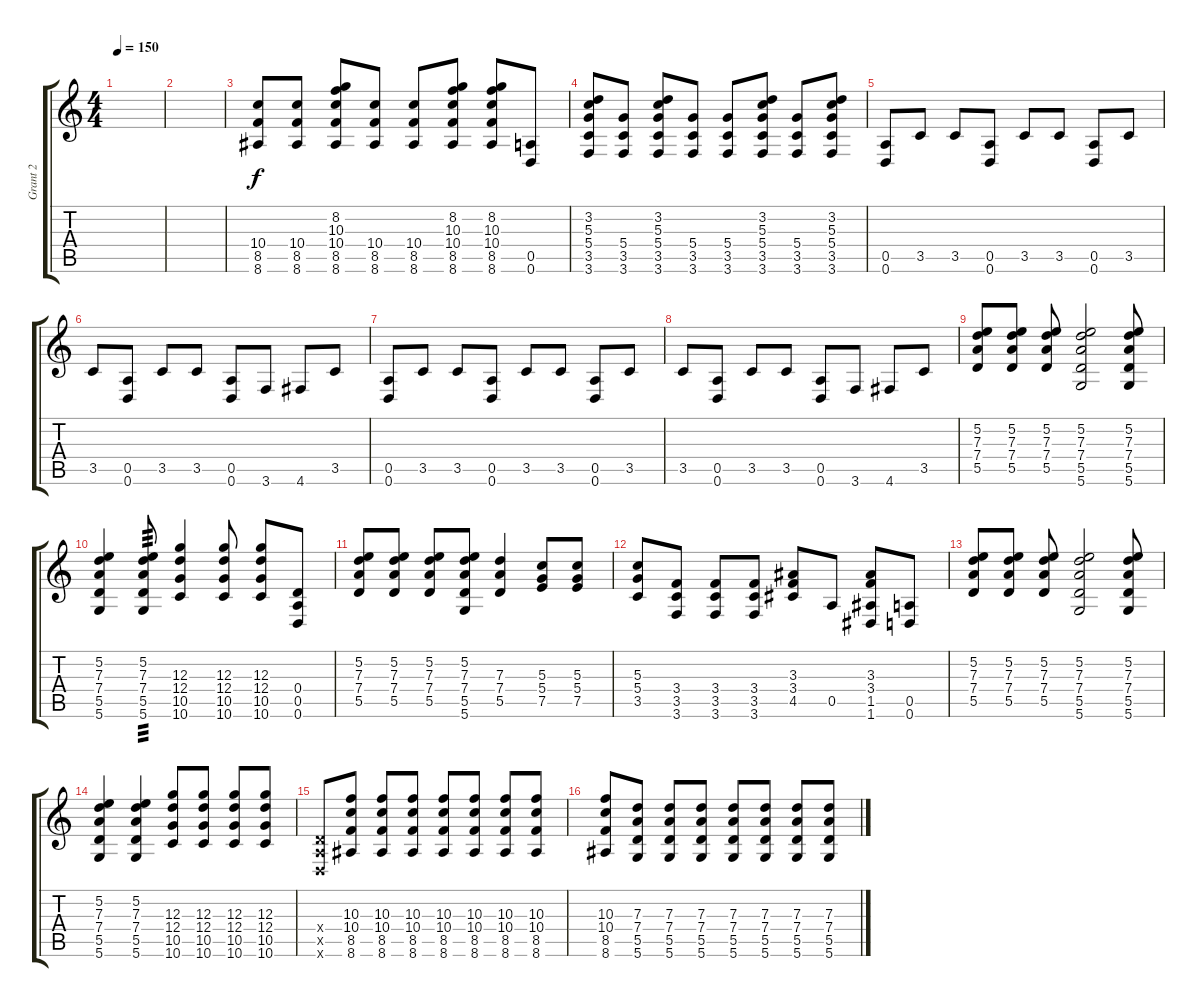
\track ("Grant 2" "Grant 2") {instrument overdrivenguitar}
\staff {score tabs}
\tuning (E4 B3 G3 D3 A2 D2) {hide}
\ts (4 4)
\tempo 150
\clef g2
\ks c
|
|
(10.4 8.5 8.6).8 (10.4 8.5 8.6).8 (8.2 10.3 10.4 8.5 8.6).8 (10.4 8.5 8.6).8 (10.4 8.5 8.6).8 (8.2 10.3 10.4 8.5 8.6).8 (8.2 10.3 10.4 8.5 8.6).8 (0.5 0.6).8 |
(3.2 5.3 5.4 3.5 3.6).8 (5.4 3.5 3.6).8 (3.2 5.3 5.4 3.5 3.6).8 (5.4 3.5 3.6).8 (5.4 3.5 3.6).8 (3.2 5.3 5.4 3.5 3.6).8 (5.4 3.5 3.6).8 (3.2 5.3 5.4 3.5 3.6).8 |
(0.5 0.6).8 3.5.8 3.5.8 (0.5 0.6).8 3.5.8 3.5.8 (0.5 0.6).8 3.5.8 |
3.5.8 (0.5 0.6).8 3.5.8 3.5.8 (0.5 0.6).8 3.6.8 4.6.8 3.5.8 |
(0.5 0.6).8 3.5.8 3.5.8 (0.5 0.6).8 3.5.8 3.5.8 (0.5 0.6).8 3.5.8 |
3.5.8 (0.5 0.6).8 3.5.8 3.5.8 (0.5 0.6).8 3.6.8 4.6.8 3.5.8 |
(5.2 7.3 7.4 5.5).8 (5.2 7.3 7.4 5.5).8 (5.2 7.3 7.4 5.5).8 (5.2 7.3 7.4 5.5 5.6).2 (5.2 7.3 7.4 5.5 5.6).8 |
(5.2 7.3 7.4 5.5 5.6).4 (5.2 7.3 7.4 5.5 5.6).8{tp 3} (12.3 12.4 10.5 10.6).4 (12.3 12.4 10.5 10.6).8 (12.3 12.4 10.5 10.6).8 (0.4 0.5 0.6).8 |
(5.2 7.3 7.4 5.5).8 (5.2 7.3 7.4 5.5).8 (5.2 7.3 7.4 5.5).8 (5.2 7.3 7.4 5.5 5.6).8 (7.3 7.4 5.5).4 (5.3 5.4 7.5).8 (5.3 5.4 7.5).8 |
(5.3 5.4 3.5).8 (3.4 3.5 3.6).8 (3.4 3.5 3.6).8 (3.4 3.5 3.6).8 (3.3 3.4 4.5).8 0.5.8 (3.3 3.4 1.5 1.6).8 (0.5 0.6).8 |
(5.2 7.3 7.4 5.5).8 (5.2 7.3 7.4 5.5).8 (5.2 7.3 7.4 5.5).8 (5.2 7.3 7.4 5.5 5.6).2 (5.2 7.3 7.4 5.5 5.6).8 |
(5.2 7.3 7.4 5.5 5.6).4 (5.2 7.3 7.4 5.5 5.6).4 (12.3 12.4 10.5 10.6).8 (12.3 12.4 10.5 10.6).8 (12.3 12.4 10.5 10.6).8 (12.3 12.4 10.5 10.6).8 |
(0.4{x} 0.5{x} 0.6{x}).8 (10.3 10.4 8.5 8.6).8 (10.3 10.4 8.5 8.6).8 (10.3 10.4 8.5 8.6).8 (10.3 10.4 8.5 8.6).8 (10.3 10.4 8.5 8.6).8 (10.3 10.4 8.5 8.6).8 (10.3 10.4 8.5 8.6).8 |
(10.3 10.4 8.5 8.6).8 (7.3 7.4 5.5 5.6).8 (7.3 7.4 5.5 5.6).8 (7.3 7.4 5.5 5.6).8 (7.3 7.4 5.5 5.6).8 (7.3 7.4 5.5 5.6).8 (7.3 7.4 5.5 5.6).8 (7.3 7.4 5.5 5.6).8
